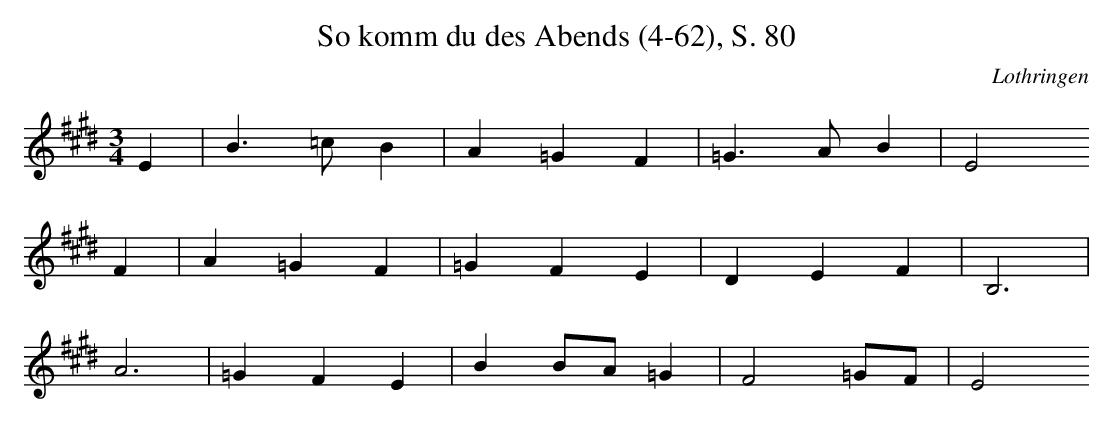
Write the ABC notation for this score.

X:1
T: So komm du des Abends (4-62), S. 80
O: Lothringen
M: 3/4
L: 1/8
K: E
E2 | B3=cB2 | A2=G2F2 | =G3AB2 | E4
F2 | A2=G2F2 | =G2F2E2 | D2E2F2 | B,6 |
A6 | =G2F2E2 | B2BA=G2 | F4=GF | E4
